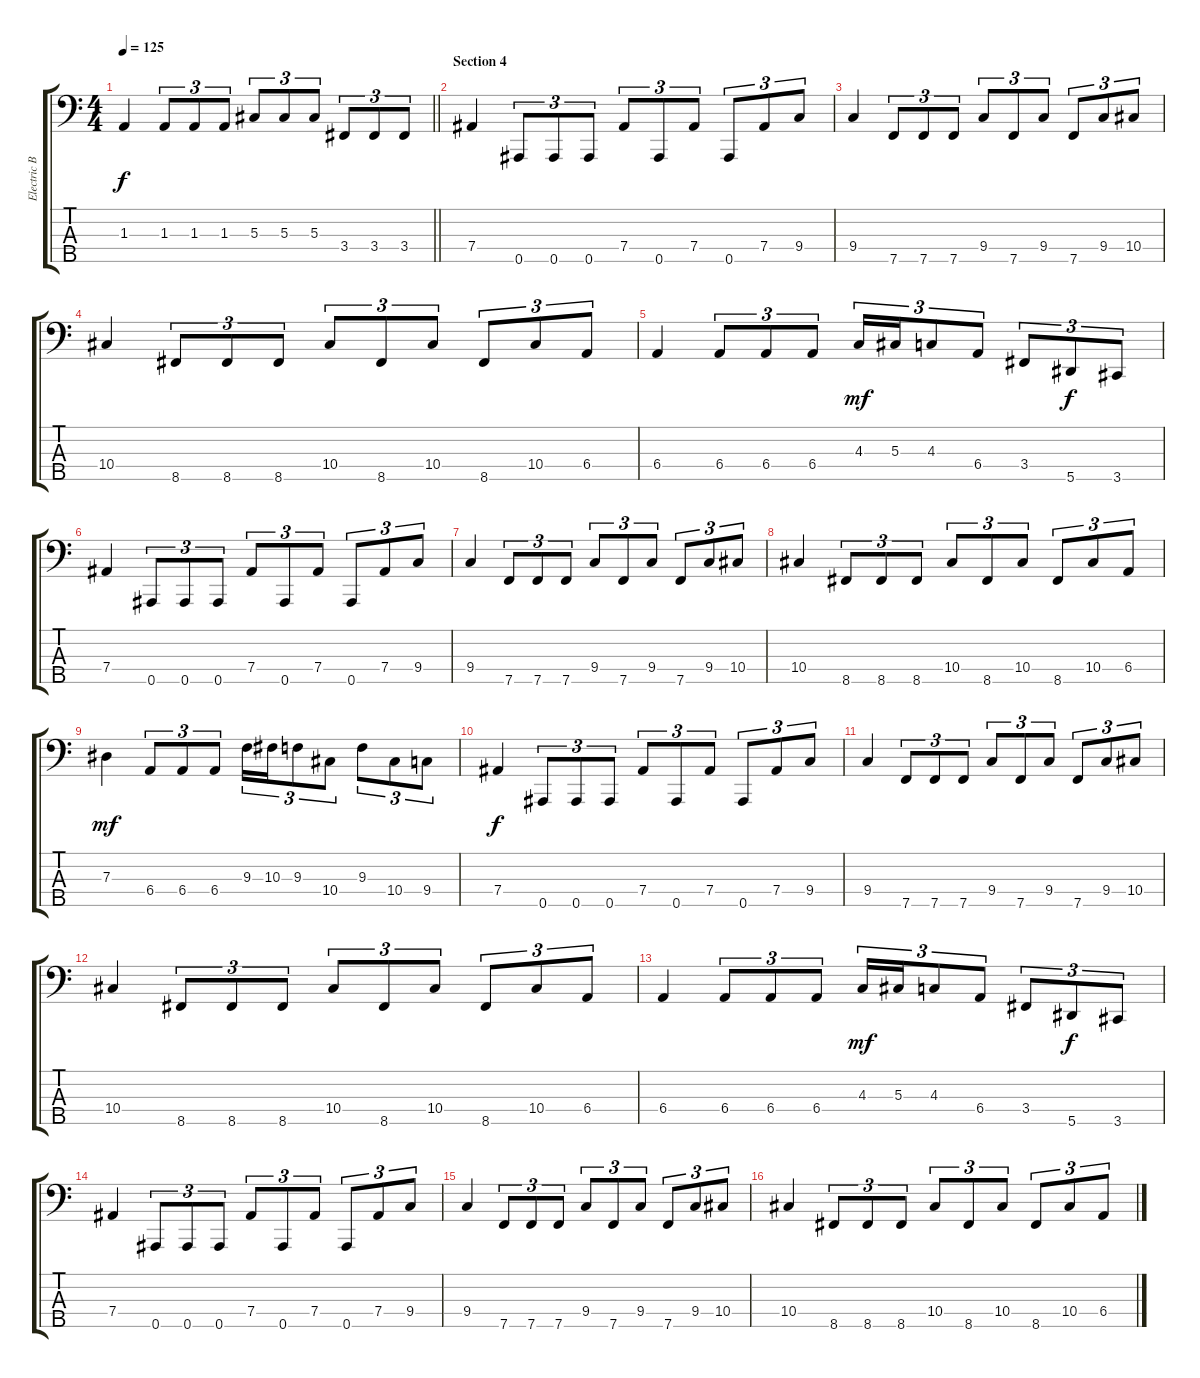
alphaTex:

\track ("Electric Bass" "Electric B") {instrument electricbasspick}
\staff {score tabs}
\tuning (Gb2 Db2 Ab1 Eb1 Bb0) {hide}
\ts (4 4)
\tempo 125
\clef f4
\barLineRight lightlight
\ks c
1.3.4{dy f} 1.3.8{tu (3 2)} 1.3.8{tu (3 2)} 1.3.8{tu (3 2)} 5.3.8{tu (3 2)} 5.3.8{tu (3 2)} 5.3.8{tu (3 2)} 3.4.8{tu (3 2)} 3.4.8{tu (3 2)} 3.4.8{tu (3 2)} |
\section ("" "Section 4")
7.4.4 0.5.8{tu (3 2)} 0.5.8{tu (3 2)} 0.5.8{tu (3 2)} 7.4.8{tu (3 2)} 0.5.8{tu (3 2)} 7.4.8{tu (3 2)} 0.5.8{tu (3 2)} 7.4.8{tu (3 2)} 9.4.8{tu (3 2)} |
9.4.4 7.5.8{tu (3 2)} 7.5.8{tu (3 2)} 7.5.8{tu (3 2)} 9.4.8{tu (3 2)} 7.5.8{tu (3 2)} 9.4.8{tu (3 2)} 7.5.8{tu (3 2)} 9.4.8{tu (3 2)} 10.4.8{tu (3 2)} |
10.4.4 8.5.8{tu (3 2)} 8.5.8{tu (3 2)} 8.5.8{tu (3 2)} 10.4.8{tu (3 2)} 8.5.8{tu (3 2)} 10.4.8{tu (3 2)} 8.5.8{tu (3 2)} 10.4.8{tu (3 2)} 6.4.8{tu (3 2)} |
6.4.4 6.4.8{tu (3 2)} 6.4.8{tu (3 2)} 6.4.8{tu (3 2)} 4.3.16{tu (3 2) dy mf} 5.3.16{tu (3 2)} 4.3.8{tu (3 2)} 6.4.8{tu (3 2)} 3.4.8{tu (3 2)} 5.5.8{tu (3 2) dy f} 3.5.8{tu (3 2)} |
7.4.4 0.5.8{tu (3 2)} 0.5.8{tu (3 2)} 0.5.8{tu (3 2)} 7.4.8{tu (3 2)} 0.5.8{tu (3 2)} 7.4.8{tu (3 2)} 0.5.8{tu (3 2)} 7.4.8{tu (3 2)} 9.4.8{tu (3 2)} |
9.4.4 7.5.8{tu (3 2)} 7.5.8{tu (3 2)} 7.5.8{tu (3 2)} 9.4.8{tu (3 2)} 7.5.8{tu (3 2)} 9.4.8{tu (3 2)} 7.5.8{tu (3 2)} 9.4.8{tu (3 2)} 10.4.8{tu (3 2)} |
10.4.4 8.5.8{tu (3 2)} 8.5.8{tu (3 2)} 8.5.8{tu (3 2)} 10.4.8{tu (3 2)} 8.5.8{tu (3 2)} 10.4.8{tu (3 2)} 8.5.8{tu (3 2)} 10.4.8{tu (3 2)} 6.4.8{tu (3 2)} |
7.3.4{dy mf} 6.4.8{tu (3 2)} 6.4.8{tu (3 2)} 6.4.8{tu (3 2)} 9.3.16{tu (3 2)} 10.3.16{tu (3 2)} 9.3.8{tu (3 2)} 10.4.8{tu (3 2)} 9.3.8{tu (3 2)} 10.4.8{tu (3 2)} 9.4.8{tu (3 2)} |
7.4.4{dy f} 0.5.8{tu (3 2)} 0.5.8{tu (3 2)} 0.5.8{tu (3 2)} 7.4.8{tu (3 2)} 0.5.8{tu (3 2)} 7.4.8{tu (3 2)} 0.5.8{tu (3 2)} 7.4.8{tu (3 2)} 9.4.8{tu (3 2)} |
9.4.4 7.5.8{tu (3 2)} 7.5.8{tu (3 2)} 7.5.8{tu (3 2)} 9.4.8{tu (3 2)} 7.5.8{tu (3 2)} 9.4.8{tu (3 2)} 7.5.8{tu (3 2)} 9.4.8{tu (3 2)} 10.4.8{tu (3 2)} |
10.4.4 8.5.8{tu (3 2)} 8.5.8{tu (3 2)} 8.5.8{tu (3 2)} 10.4.8{tu (3 2)} 8.5.8{tu (3 2)} 10.4.8{tu (3 2)} 8.5.8{tu (3 2)} 10.4.8{tu (3 2)} 6.4.8{tu (3 2)} |
6.4.4 6.4.8{tu (3 2)} 6.4.8{tu (3 2)} 6.4.8{tu (3 2)} 4.3.16{tu (3 2) dy mf} 5.3.16{tu (3 2)} 4.3.8{tu (3 2)} 6.4.8{tu (3 2)} 3.4.8{tu (3 2)} 5.5.8{tu (3 2) dy f} 3.5.8{tu (3 2)} |
7.4.4 0.5.8{tu (3 2)} 0.5.8{tu (3 2)} 0.5.8{tu (3 2)} 7.4.8{tu (3 2)} 0.5.8{tu (3 2)} 7.4.8{tu (3 2)} 0.5.8{tu (3 2)} 7.4.8{tu (3 2)} 9.4.8{tu (3 2)} |
9.4.4 7.5.8{tu (3 2)} 7.5.8{tu (3 2)} 7.5.8{tu (3 2)} 9.4.8{tu (3 2)} 7.5.8{tu (3 2)} 9.4.8{tu (3 2)} 7.5.8{tu (3 2)} 9.4.8{tu (3 2)} 10.4.8{tu (3 2)} |
10.4.4 8.5.8{tu (3 2)} 8.5.8{tu (3 2)} 8.5.8{tu (3 2)} 10.4.8{tu (3 2)} 8.5.8{tu (3 2)} 10.4.8{tu (3 2)} 8.5.8{tu (3 2)} 10.4.8{tu (3 2)} 6.4.8{tu (3 2)}
